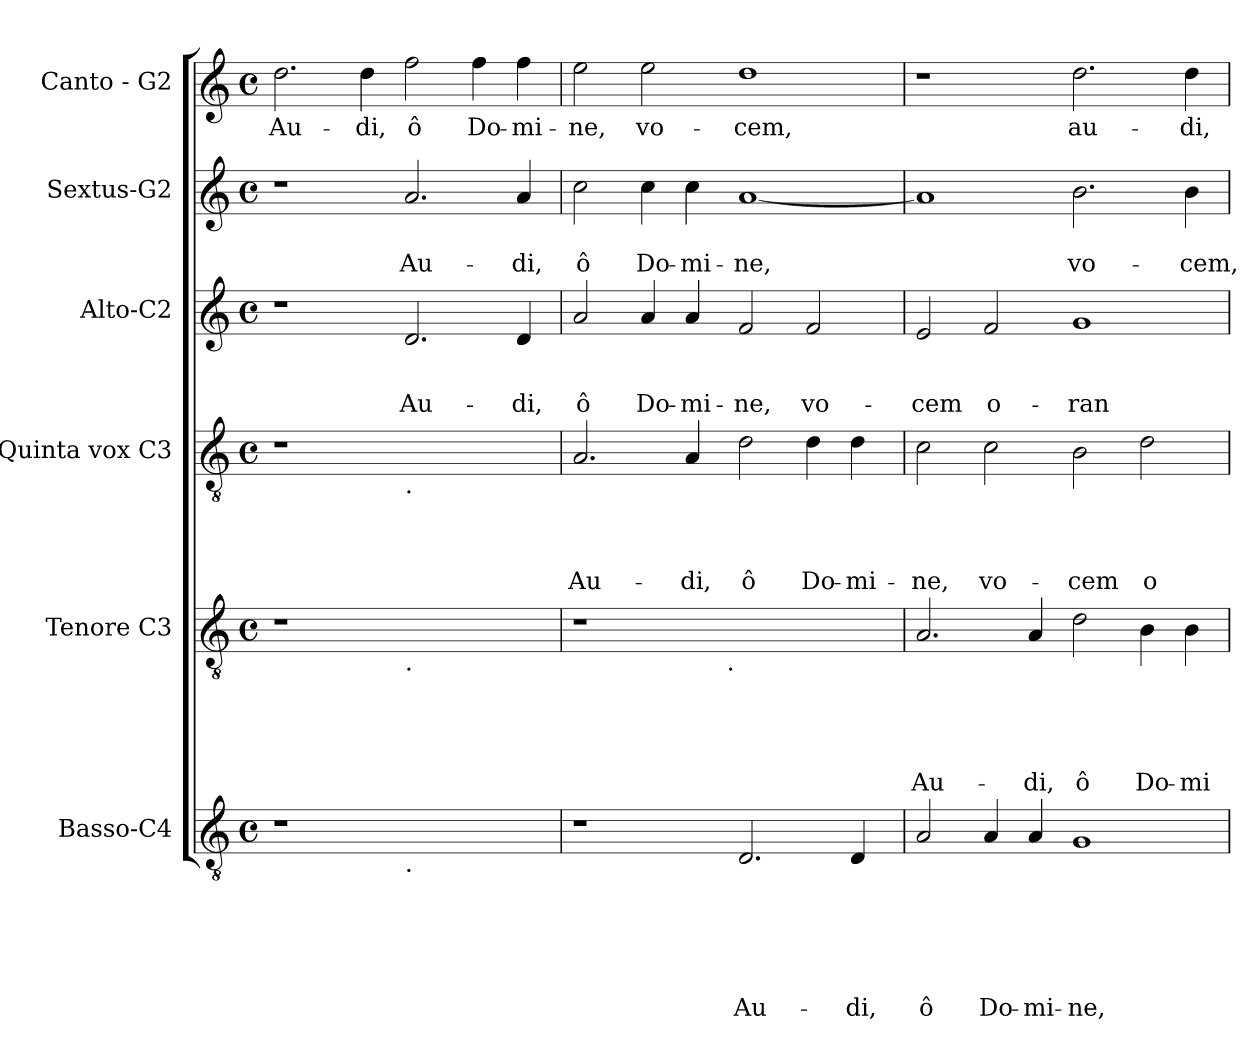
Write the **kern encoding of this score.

**kern	**text	**text	**text	**text	**text	**text	**kern	**text	**text	**text	**text	**text	**kern	**text	**text	**text	**text	**kern	**text	**text	**text	**kern	**text	**text	**kern	**text
*part6	*part6	*part6	*part6	*part6	*part6	*part6	*part5	*part5	*part5	*part5	*part5	*part5	*part4	*part4	*part4	*part4	*part4	*part3	*part3	*part3	*part3	*part2	*part2	*part2	*part1	*part1
*staff6	*staff6	*staff6	*staff6	*staff6	*staff6	*staff6	*staff5	*staff5	*staff5	*staff5	*staff5	*staff5	*staff4	*staff4	*staff4	*staff4	*staff4	*staff3	*staff3	*staff3	*staff3	*staff2	*staff2	*staff2	*staff1	*staff1
*I"Basso-C4	*	*	*	*	*	*	*I"Tenore C3	*	*	*	*	*	*I"Quinta vox C3	*	*	*	*	*I"Alto-C2	*	*	*	*I"Sextus-G2	*	*	*I"Canto - G2	*
*clefGv2	*	*	*	*	*	*	*clefGv2	*	*	*	*	*	*clefGv2	*	*	*	*	*clefG2	*	*	*	*clefG2	*	*	*clefG2	*
*k[]	*	*	*	*	*	*	*k[]	*	*	*	*	*	*k[]	*	*	*	*	*k[]	*	*	*	*k[]	*	*	*k[]	*
*C:	*	*	*	*	*	*	*C:	*	*	*	*	*	*C:	*	*	*	*	*C:	*	*	*	*C:	*	*	*C:	*
*M4/4	*	*	*	*	*	*	*M4/4	*	*	*	*	*	*M4/4	*	*	*	*	*M4/4	*	*	*	*M4/4	*	*	*M4/4	*
*met(c)	*	*	*	*	*	*	*met(c)	*	*	*	*	*	*met(c)	*	*	*	*	*met(c)	*	*	*	*met(c)	*	*	*met(c)	*
=1	=1	=1	=1	=1	=1	=1	=1	=1	=1	=1	=1	=1	=1	=1	=1	=1	=1	=1	=1	=1	=1	=1	=1	=1	=1	=1
!	!	!	!	!	!	!	!	!	!	!	!	!	!	!	!	!	!	!	!	!	!	!	!	!	!	!LO:LY:b
1r	.	.	.	.	.	.	1r	.	.	.	.	.	1r	.	.	.	.	1r	.	.	.	1r	.	.	2.dd\	Au-
!	!	!	!	!	!	!	!	!	!	!	!	!	!	!	!	!	!	!	!	!	!	!	!	!	!	!LO:LY:b
.	.	.	.	.	.	.	.	.	.	.	.	.	.	.	.	.	.	.	.	.	.	.	.	.	4dd\	-di,
!	!	!	!	!	!	!	!	!	!	!	!	!	!LO:TX:b:t=.	!	!	!	!	!	!	!	!	!	!	!	!	!
!	!	!	!	!	!	!	!LO:TX:b:t=.	!	!	!	!	!	!	!	!	!	!	!	!	!	!	!	!	!	!	!
!LO:TX:b:t=.	!	!	!	!	!	!	!	!	!	!	!	!	!	!	!	!	!	!	!	!	!	!	!	!	!	!
!	!	!	!	!	!	!	!	!	!	!	!	!	!	!	!	!	!	!	!	!	!LO:LY:b	!	!	!LO:LY:b	!	!LO:LY:b
1ryy	.	.	.	.	.	.	1ryy	.	.	.	.	.	1ryy	.	.	.	.	2.d/	.	.	Au-	2.a/	.	Au-	2ff\	ô
!	!	!	!	!	!	!	!	!	!	!	!	!	!	!	!	!	!	!	!	!	!	!	!	!	!	!LO:LY:b
.	.	.	.	.	.	.	.	.	.	.	.	.	.	.	.	.	.	.	.	.	.	.	.	.	4ff\	Do-
!	!	!	!	!	!	!	!	!	!	!	!	!	!	!	!	!	!	!	!	!	!LO:LY:b	!	!	!LO:LY:b	!	!LO:LY:b
.	.	.	.	.	.	.	.	.	.	.	.	.	.	.	.	.	.	4d/	.	.	-di,	4a/	.	-di,	4ff\	-mi-
=2	=2	=2	=2	=2	=2	=2	=2	=2	=2	=2	=2	=2	=2	=2	=2	=2	=2	=2	=2	=2	=2	=2	=2	=2	=2	=2
!	!	!	!	!	!	!	!	!	!	!	!	!	!	!	!	!	!LO:LY:b	!	!	!	!LO:LY:b	!	!	!LO:LY:b	!	!LO:LY:b
*	*	*	*	*	*	*	*^	*	*	*	*	*	*	*	*	*	*	*	*	*	*	*	*	*	*	*
1r	.	.	.	.	.	.	1r	2ryy	.	.	.	.	.	2.A/	.	.	.	Au-	2a/	.	.	ô	2cc\	.	ô	2ee\	-ne,
!	!	!	!	!	!	!	!	!	!	!	!	!	!	!	!	!	!	!	!	!	!	!LO:LY:b	!	!	!LO:LY:b	!	!LO:LY:b
.	.	.	.	.	.	.	.	4...ryy	.	.	.	.	.	.	.	.	.	.	4a/	.	.	Do-	4cc\	.	Do-	2ee\	vo-
!	!	!	!	!	!	!	!	!	!	!	!	!	!	!	!	!	!	!LO:LY:b	!	!	!	!LO:LY:b	!	!	!LO:LY:b	!	!
.	.	.	.	.	.	.	.	.	.	.	.	.	.	4A/	.	.	.	-di,	4a/	.	.	-mi-	4cc\	.	-mi-	.	.
!	!	!	!	!	!	!	!	!LO:TX:b:t=.	!	!	!	!	!	!	!	!	!	!	!	!	!	!	!	!	!	!	!
.	.	.	.	.	.	.	.	1ryy	.	.	.	.	.	.	.	.	.	.	.	.	.	.	.	.	.	.	.
!	!	!	!	!	!	!LO:LY:b	!	!	!	!	!	!	!	!	!	!	!	!LO:LY:b	!	!	!	!LO:LY:b	!	!	!LO:LY:b	!	!LO:LY:b
2.D/	.	.	.	.	.	Au-	1ryy	.	.	.	.	.	.	2d\	.	.	.	ô	2f/	.	.	-ne,	[<1a	.	-ne,	1dd	-cem,
!	!	!	!	!	!	!	!	!	!	!	!	!	!	!	!	!	!	!LO:LY:b	!	!	!	!LO:LY:b	!	!	!	!	!
.	.	.	.	.	.	.	.	.	.	.	.	.	.	4d\	.	.	.	Do-	2f/	.	.	vo-	.	.	.	.	.
!	!	!	!	!	!	!LO:LY:b	!	!	!	!	!	!	!	!	!	!	!	!LO:LY:b	!	!	!	!	!	!	!	!	!
4D/	.	.	.	.	.	-di,	.	.	.	.	.	.	.	4d\	.	.	.	-mi-	.	.	.	.	.	.	.	.	.
.	.	.	.	.	.	.	.	32ryy	.	.	.	.	.	.	.	.	.	.	.	.	.	.	.	.	.	.	.
=3	=3	=3	=3	=3	=3	=3	=3	=3	=3	=3	=3	=3	=3	=3	=3	=3	=3	=3	=3	=3	=3	=3	=3	=3	=3	=3	=3
!	!	!	!	!	!	!LO:LY:b	!	!	!	!	!	!	!LO:LY:b	!	!	!	!	!LO:LY:b	!	!	!	!LO:LY:b	!	!	!	!	!
*	*	*	*	*	*	*	*v	*v	*	*	*	*	*	*	*	*	*	*	*	*	*	*	*	*	*	*	*
2A/	.	.	.	.	.	ô	2.A/	.	.	.	.	Au-	2c\	.	.	.	-ne,	2e/	.	.	-cem	1a]	.	.	1r	.
!	!	!	!	!	!	!LO:LY:b	!	!	!	!	!	!	!	!	!	!	!LO:LY:b	!	!	!	!LO:LY:b	!	!	!	!	!
4A/	.	.	.	.	.	Do-	.	.	.	.	.	.	2c\	.	.	.	vo-	2f/	.	.	o-	.	.	.	.	.
!	!	!	!	!	!	!LO:LY:b	!	!	!	!	!	!LO:LY:b	!	!	!	!	!	!	!	!	!	!	!	!	!	!
4A/	.	.	.	.	.	-mi-	4A/	.	.	.	.	-di,	.	.	.	.	.	.	.	.	.	.	.	.	.	.
!	!	!	!	!	!	!LO:LY:b	!	!	!	!	!	!LO:LY:b	!	!	!	!	!LO:LY:b	!	!	!	!LO:LY:b	!	!	!LO:LY:b	!	!LO:LY:b
1G	.	.	.	.	.	-ne,	2d\	.	.	.	.	ô	2B\	.	.	.	-cem	1g	.	.	-ran-	2.b\	.	vo-	2.dd\	au-
!	!	!	!	!	!	!	!	!	!	!	!	!LO:LY:b	!	!	!	!	!LO:LY:b	!	!	!	!	!	!	!	!	!
.	.	.	.	.	.	.	4B\	.	.	.	.	Do-	2d\	.	.	.	o-	.	.	.	.	.	.	.	.	.
!	!	!	!	!	!	!	!	!	!	!	!	!LO:LY:b	!	!	!	!	!	!	!	!	!	!	!	!LO:LY:b	!	!LO:LY:b
.	.	.	.	.	.	.	4B\	.	.	.	.	-mi-	.	.	.	.	.	.	.	.	.	4b\	.	-cem,	4dd\	-di,
=	=	=	=	=	=	=	=	=	=	=	=	=	=	=	=	=	=	=	=	=	=	=	=	=	=	=
*-	*-	*-	*-	*-	*-	*-	*-	*-	*-	*-	*-	*-	*-	*-	*-	*-	*-	*-	*-	*-	*-	*-	*-	*-	*-	*-
